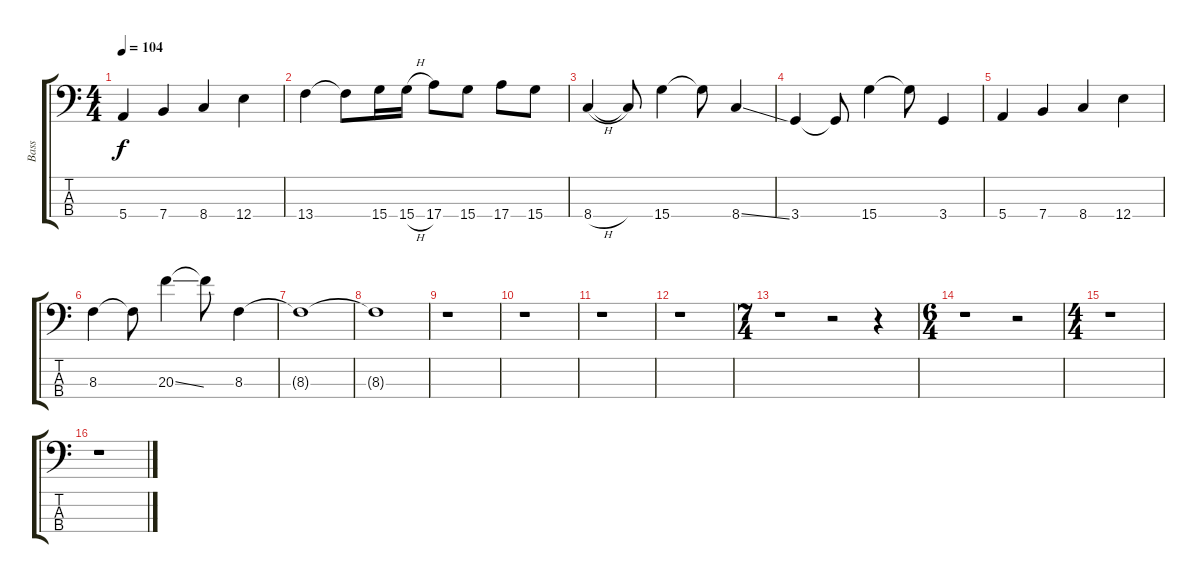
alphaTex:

\track ("Bass" "Bass") {instrument electricbassfinger}
\staff {score tabs}
\tuning (G2 D2 A1 E1) {hide}
\ts (4 4)
\tempo 104
\clef f4
\ks c
5.4.4{dy f} 7.4.4 8.4.4 12.4.4 |
13.4.4 13.4{t}.8 15.4.16 15.4{h}.16 17.4.8 15.4.8 17.4.8 15.4.8 |
8.4{h}.4 8.4{t}.8 15.4.4 15.4{t}.8 8.4{ss}.4 |
3.4.4 3.4{t}.8 15.4.4 15.4{t}.8 3.4.4 |
5.4.4 7.4.4 8.4.4 12.4.4 |
8.3.4 8.3{t}.8 20.3{ss}.4 20.3{t}.8 8.3.4 |
8.3{t}.1 |
8.3{t}.1 |
r.1 |
r.1 |
r.1 |
r.1 |
\ts (7 4)
r.1 r.2 r.4 |
\ts (6 4)
r.1 r.2 |
\ts (4 4)
r.1 |
r.1
